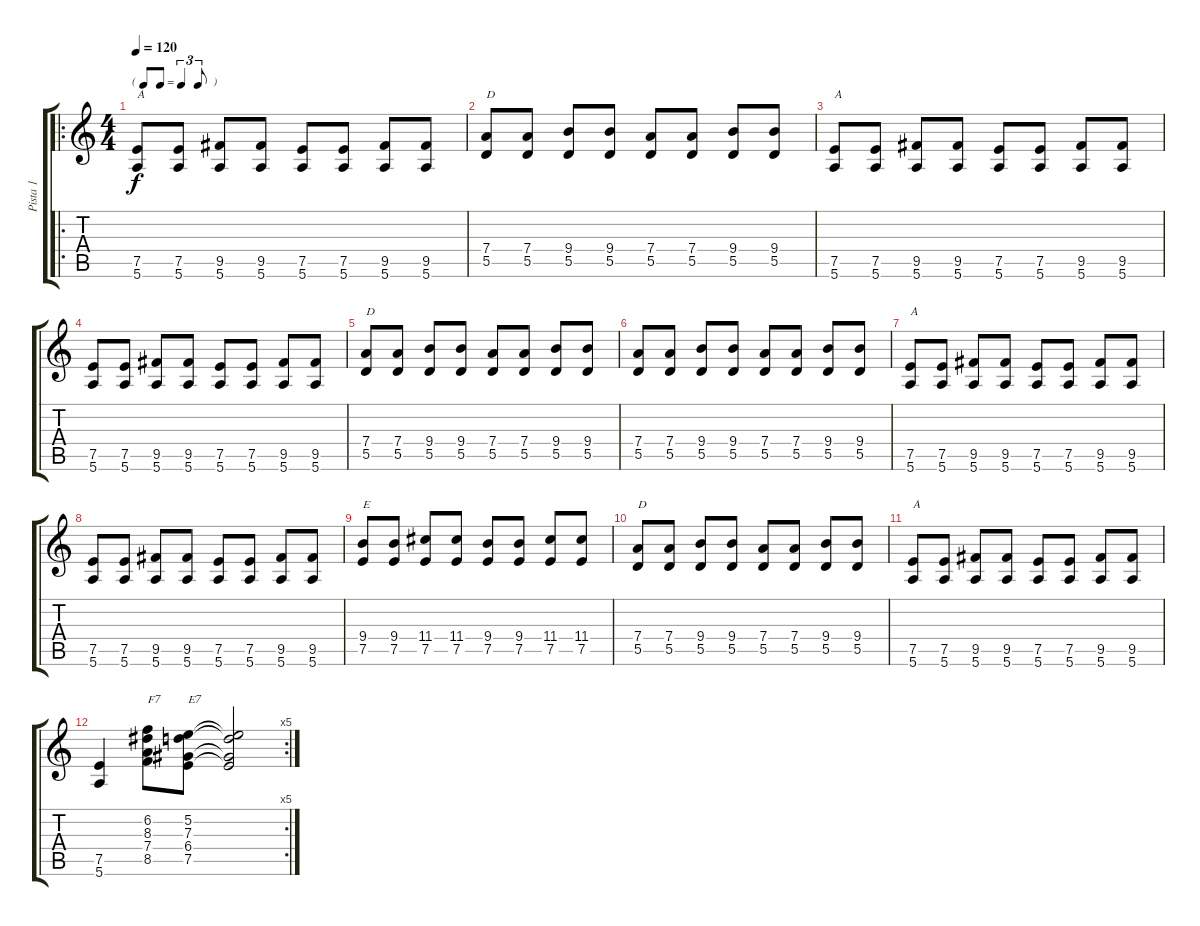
\track ("Pista 1" "Pista 1") {instrument electricguitarmuted}
\staff {score tabs}
\tuning (E4 B3 G3 D3 A2 E2) {hide}
\ro
\ts (4 4)
\tf triplet8th
\tempo 120
\clef g2
\ks c
(7.5 5.6).8{txt "A" dy f instrument electricguitarmuted} (7.5 5.6).8 (9.5 5.6).8 (9.5 5.6).8 (7.5 5.6).8 (7.5 5.6).8 (9.5 5.6).8 (9.5 5.6).8 |
(7.4 5.5).8{txt "D"} (7.4 5.5).8 (9.4 5.5).8 (9.4 5.5).8 (7.4 5.5).8 (7.4 5.5).8 (9.4 5.5).8 (9.4 5.5).8 |
(7.5 5.6).8{txt "A"} (7.5 5.6).8 (9.5 5.6).8 (9.5 5.6).8 (7.5 5.6).8 (7.5 5.6).8 (9.5 5.6).8 (9.5 5.6).8 |
(7.5 5.6).8 (7.5 5.6).8 (9.5 5.6).8 (9.5 5.6).8 (7.5 5.6).8 (7.5 5.6).8 (9.5 5.6).8 (9.5 5.6).8 |
(7.4 5.5).8{txt "D"} (7.4 5.5).8 (9.4 5.5).8 (9.4 5.5).8 (7.4 5.5).8 (7.4 5.5).8 (9.4 5.5).8 (9.4 5.5).8 |
(7.4 5.5).8 (7.4 5.5).8 (9.4 5.5).8 (9.4 5.5).8 (7.4 5.5).8 (7.4 5.5).8 (9.4 5.5).8 (9.4 5.5).8 |
(7.5 5.6).8{txt "A"} (7.5 5.6).8 (9.5 5.6).8 (9.5 5.6).8 (7.5 5.6).8 (7.5 5.6).8 (9.5 5.6).8 (9.5 5.6).8 |
(7.5 5.6).8 (7.5 5.6).8 (9.5 5.6).8 (9.5 5.6).8 (7.5 5.6).8 (7.5 5.6).8 (9.5 5.6).8 (9.5 5.6).8 |
(9.4 7.5).8{txt "E"} (9.4 7.5).8 (11.4 7.5).8 (11.4 7.5).8 (9.4 7.5).8 (9.4 7.5).8 (11.4 7.5).8 (11.4 7.5).8 |
(7.4 5.5).8{txt "D"} (7.4 5.5).8 (9.4 5.5).8 (9.4 5.5).8 (7.4 5.5).8 (7.4 5.5).8 (9.4 5.5).8 (9.4 5.5).8 |
(7.5 5.6).8{txt "A"} (7.5 5.6).8 (9.5 5.6).8 (9.5 5.6).8 (7.5 5.6).8 (7.5 5.6).8 (9.5 5.6).8 (9.5 5.6).8 |
\rc 5
(7.5 5.6).4 (6.2 8.3 7.4 8.5).8{txt "F7"} (5.2 7.3 6.4 7.5).8{txt "E7"} (5.2{t} 7.3{t} 6.4{t} 7.5{t}).2
